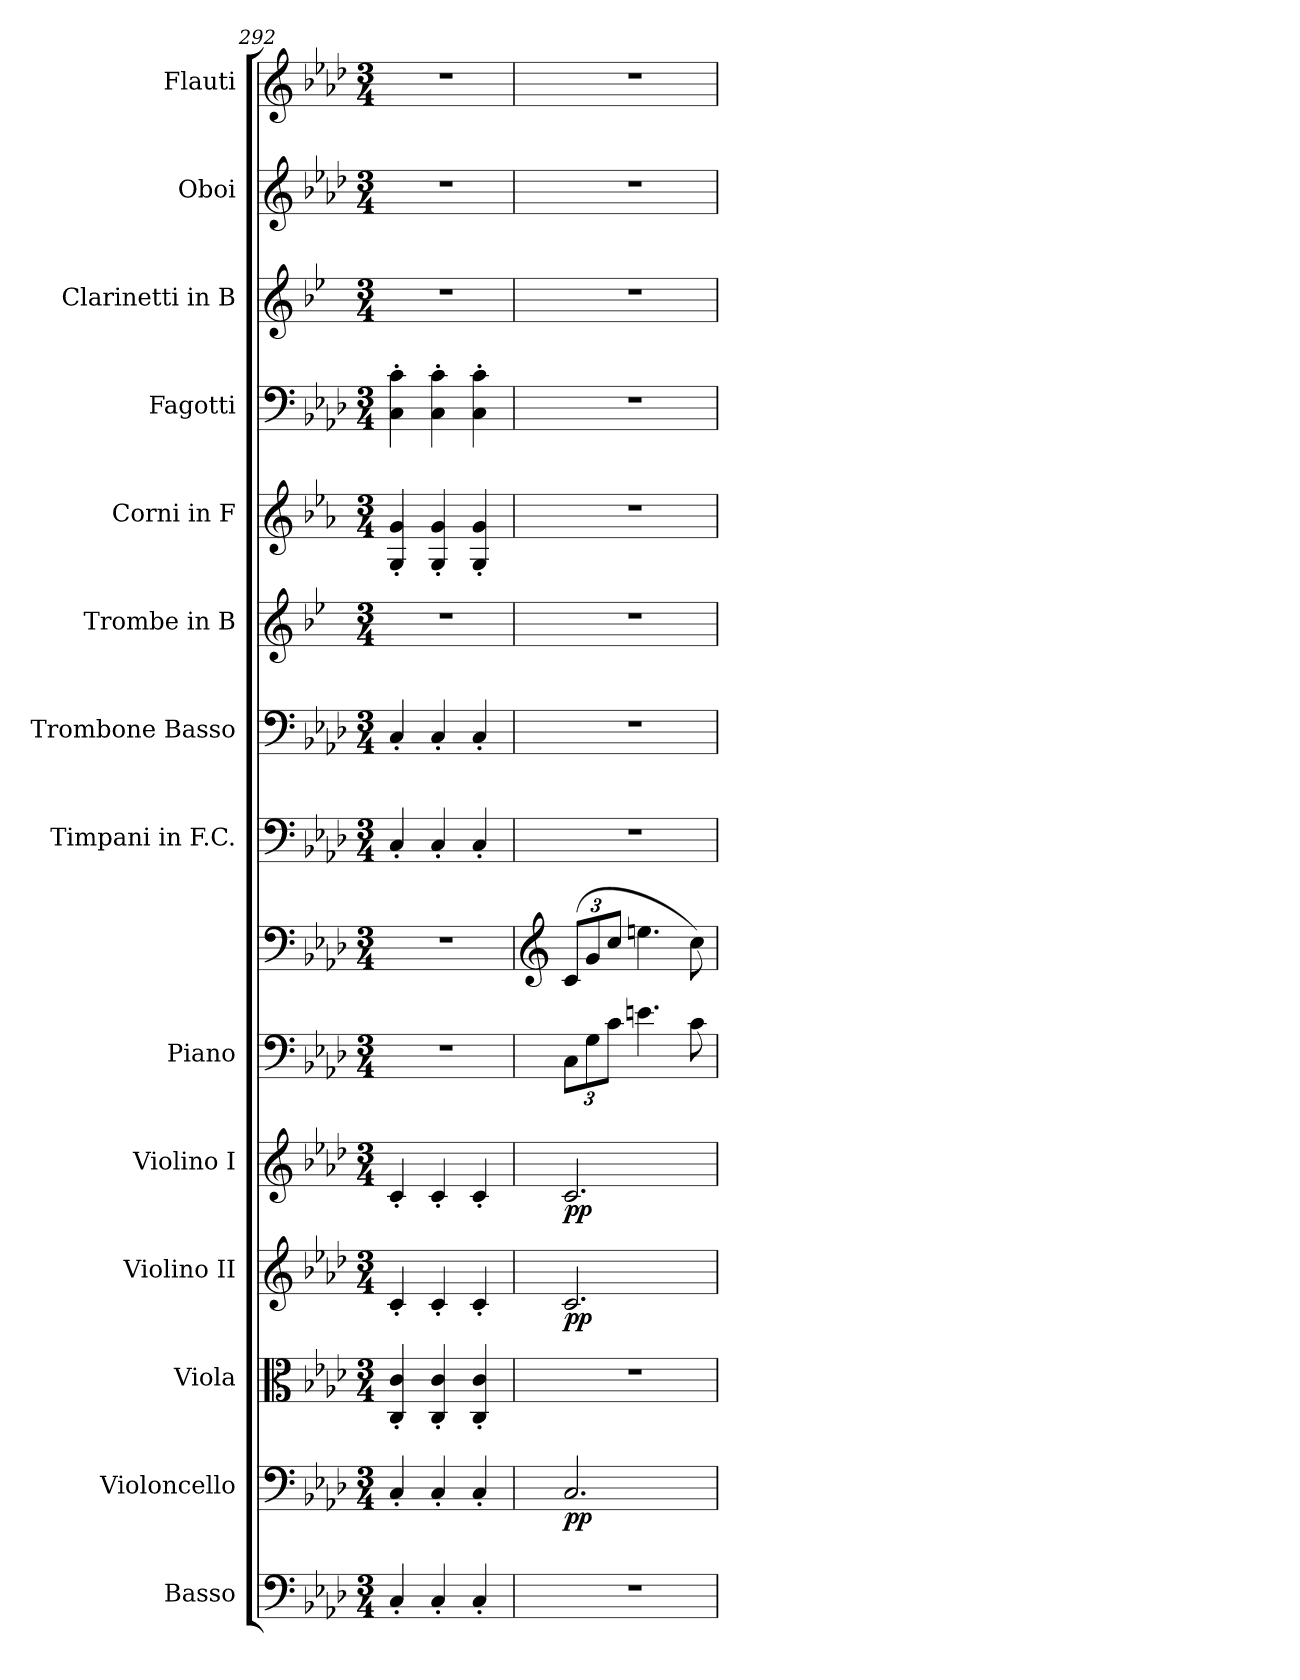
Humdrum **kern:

**kern	**kern	**dynam	**kern	**kern	**dynam	**kern	**dynam	**kern	**kern	**dynam	**kern	**kern	**kern	**kern	**kern	**kern	**kern	**kern
*part14	*part13	*part13	*part12	*part11	*part11	*part10	*part10	*part9	*part9	*part9	*part8	*part7	*part6	*part5	*part4	*part3	*part2	*part1
*staff15	*staff14	*staff14	*staff13	*staff12	*staff12	*staff11	*staff11	*staff10	*staff9	*staff9/10	*staff8	*staff7	*staff6	*staff5	*staff4	*staff3	*staff2	*staff1
*I"Basso	*I"Violoncello	*	*I"Viola	*I"Violino II	*	*I"Violino I	*	*I"Piano	*	*	*I"Timpani in F.C.	*I"Trombone Basso	*I"Trombe in B	*I"Corni in F	*I"Fagotti	*I"Clarinetti in B	*I"Oboi	*I"Flauti
*	*	*	*	*	*	*	*	*I'Pno.	*	*	*I'Timp.	*	*	*	*	*	*I'Ob.	*I'Fl.
*clefF4	*clefF4	*	*clefC3	*clefG2	*	*clefG2	*	*clefF4	*clefF4	*	*clefF4	*clefF4	*clefG2	*clefG2	*clefF4	*clefG2	*clefG2	*clefG2
*ITrd7c12	*	*	*	*	*	*	*	*	*	*	*	*	*ITrd1c2	*ITrd4c7	*	*ITrd1c2	*	*
*k[b-e-a-d-]	*k[b-e-a-d-]	*	*k[b-e-a-d-]	*k[b-e-a-d-]	*	*k[b-e-a-d-]	*	*k[b-e-a-d-]	*k[b-e-a-d-]	*	*k[b-e-a-d-]	*k[b-e-a-d-]	*k[b-e-a-d-]	*k[b-e-a-d-]	*k[b-e-a-d-]	*k[b-e-a-d-]	*k[b-e-a-d-]	*k[b-e-a-d-]
*M3/4	*M3/4	*	*M3/4	*M3/4	*	*M3/4	*	*M3/4	*M3/4	*	*M3/4	*M3/4	*M3/4	*M3/4	*M3/4	*M3/4	*M3/4	*M3/4
=292	=292	=292	=292	=292	=292	=292	=292	=292	=292	=292	=292	=292	=292	=292	=292	=292	=292	=292
4CC'/	4C'/	.	4C/' 4c/'	4c'/	.	4c'/	.	2.r	2.r	.	4C'/	4C'/	2.r	4C/' 4c/'	4C\' 4c\'	2.r	2.r	2.r
4CC'/	4C'/	.	4C/' 4c/'	4c'/	.	4c'/	.	.	.	.	4C'/	4C'/	.	4C/' 4c/'	4C\' 4c\'	.	.	.
4CC'/	4C'/	.	4C/' 4c/'	4c'/	.	4c'/	.	.	.	.	4C'/	4C'/	.	4C/' 4c/'	4C\' 4c\'	.	.	.
=293	=293	=293	=293	=293	=293	=293	=293	=293	=293	=293	=293	=293	=293	=293	=293	=293	=293	=293
*	*	*	*	*	*	*	*	*	*clefG2	*	*	*	*	*	*	*	*	*
*	*	*	*	*	*	*	*	*Xbrackettup	*Xbrackettup	*	*	*	*	*	*	*	*	*
!	!	!LO:DY:b	!	!	!LO:DY:b	!	!LO:DY:b	!	!	!LO:DY:b	!	!	!	!	!	!	!	!
!	!	!	!	!	!	!	!	!	!	!LO:DY:n=1:b	!	!	!	!	!	!	!	!
2.r	2.C/	pp	2.r	2.c/	pp	2.c/	pp	12C\L	(>12c/L	p mp	2.r	2.r	2.r	2.r	2.r	2.r	2.r	2.r
.	.	.	.	.	.	.	.	12G\	12g/	.	.	.	.	.	.	.	.	.
.	.	.	.	.	.	.	.	12c\J	12cc/J	.	.	.	.	.	.	.	.	.
.	.	.	.	.	.	.	.	4.en\	4.een\	.	.	.	.	.	.	.	.	.
.	.	.	.	.	.	.	.	8c\	8cc\)	.	.	.	.	.	.	.	.	.
=	=	=	=	=	=	=	=	=	=	=	=	=	=	=	=	=	=	=
*-	*-	*-	*-	*-	*-	*-	*-	*-	*-	*-	*-	*-	*-	*-	*-	*-	*-	*-
